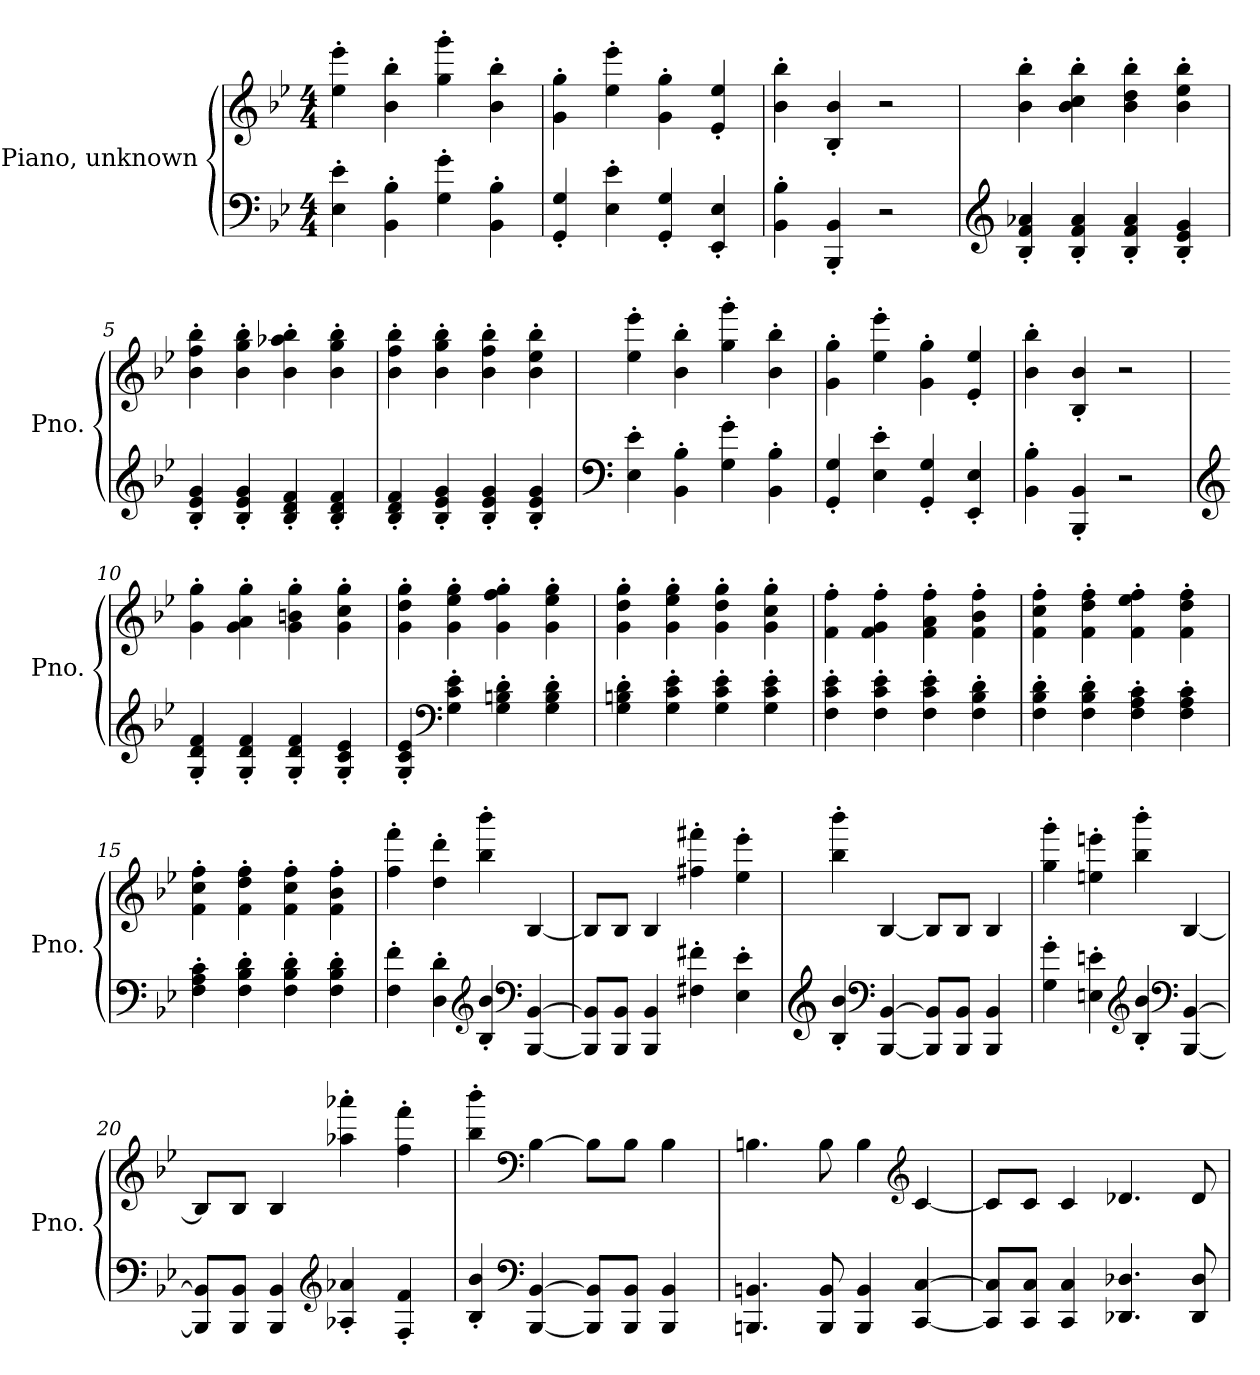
**kern	**kern
*part1	*part1
*staff2	*staff1
*I"Piano, unknown	*
*I'Pno.	*
*clefF4	*clefG2
*k[b-e-]	*k[b-e-]
*M4/4	*M4/4
*MM120	*MM120
=1	=1
4E-\' 4e-\'	4ee-\' 4eee-\'
4BB-\' 4B-\'	4b-\' 4bb-\'
4G\' 4g\'	4gg\' 4ggg\'
4BB-\' 4B-\'	4b-\' 4bb-\'
=2	=2
4GG/' 4G/'	4g\' 4gg\'
4E-\' 4e-\'	4ee-\' 4eee-\'
4GG/' 4G/'	4g\' 4gg\'
4EE-/' 4E-/'	4e-/' 4ee-/'
=3	=3
4BB-\' 4B-\'	4b-\' 4bb-\'
4BBB-/' 4BB-/'	4B-/' 4b-/'
2r	2r
=4	=4
*clefG2	*
4B-/' 4f/' 4a-X/'	4b-\' 4bb-\'
4B-/' 4f/' 4a-/'	4b-\' 4cc\' 4bb-\'
4B-/' 4f/' 4a-/'	4b-\' 4dd\' 4bb-\'
4B-/' 4e-/' 4g/'	4b-\' 4ee-\' 4bb-\'
=5	=5
4B-/' 4e-/' 4g/'	4b-\' 4ff\' 4bb-\'
4B-/' 4e-/' 4g/'	4b-\' 4gg\' 4bb-\'
4B-/' 4d/' 4f/'	4b-\' 4aa-X\' 4bb-\'
4B-/' 4d/' 4f/'	4b-\' 4gg\' 4bb-\'
=6	=6
4B-/' 4d/' 4f/'	4b-\' 4ff\' 4bb-\'
4B-/' 4e-/' 4g/'	4b-\' 4gg\' 4bb-\'
4B-/' 4e-/' 4g/'	4b-\' 4ff\' 4bb-\'
4B-/' 4e-/' 4g/'	4b-\' 4ee-\' 4bb-\'
!!LO:LB:g=z
=7	=7
*clefF4	*
4E-\' 4e-\'	4ee-\' 4eee-\'
4BB-\' 4B-\'	4b-\' 4bb-\'
4G\' 4g\'	4gg\' 4ggg\'
4BB-\' 4B-\'	4b-\' 4bb-\'
=8	=8
4GG/' 4G/'	4g\' 4gg\'
4E-\' 4e-\'	4ee-\' 4eee-\'
4GG/' 4G/'	4g\' 4gg\'
4EE-/' 4E-/'	4e-/' 4ee-/'
=9	=9
4BB-\' 4B-\'	4b-\' 4bb-\'
4BBB-/' 4BB-/'	4B-/' 4b-/'
2r	2r
=10	=10
*clefG2	*
4G/' 4d/' 4f/'	4g\' 4gg\'
4G/' 4d/' 4f/'	4g\' 4a\' 4gg\'
4G/' 4d/' 4f/'	4g\' 4bn\' 4gg\'
4G/' 4c/' 4e-/'	4g\' 4cc\' 4gg\'
=11	=11
4G/' 4c/' 4e-/'	4g\' 4dd\' 4gg\'
*clefF4	*
4G\' 4c\' 4e-\'	4g\' 4ee-\' 4gg\'
4G\' 4Bn\' 4d\'	4g\' 4ff\' 4gg\'
4G\' 4B\' 4d\'	4g\' 4ee-\' 4gg\'
=12	=12
4G\' 4Bn\' 4d\'	4g\' 4dd\' 4gg\'
4G\' 4c\' 4e-\'	4g\' 4ee-\' 4gg\'
4G\' 4c\' 4e-\'	4g\' 4dd\' 4gg\'
4G\' 4c\' 4e-\'	4g\' 4cc\' 4gg\'
=13	=13
4F\' 4c\' 4e-\'	4f\' 4ff\'
4F\' 4c\' 4e-\'	4f\' 4g\' 4ff\'
4F\' 4c\' 4e-\'	4f\' 4a\' 4ff\'
4F\' 4B-\' 4d\'	4f\' 4b-\' 4ff\'
!!LO:LB:g=z
=14	=14
4F\' 4B-\' 4d\'	4f\' 4cc\' 4ff\'
4F\' 4B-\' 4d\'	4f\' 4dd\' 4ff\'
4F\' 4A\' 4c\'	4f\' 4ee-\' 4ff\'
4F\' 4A\' 4c\'	4f\' 4dd\' 4ff\'
=15	=15
4F\' 4A\' 4c\'	4f\' 4cc\' 4ff\'
4F\' 4B-\' 4d\'	4f\' 4dd\' 4ff\'
4F\' 4B-\' 4d\'	4f\' 4cc\' 4ff\'
4F\' 4B-\' 4d\'	4f\' 4b-\' 4ff\'
=16	=16
4F\' 4f\'	4ff\' 4fff\'
4D\' 4d\'	4dd\' 4ddd\'
*clefG2	*
4B-/' 4b-/'	4bb-\' 4bbb-\'
*clefF4	*
[4BBB-/ [4BB-/	[4B-/
=17	=17
8BBB-/] 8BB-/]L	8B-/L]
8BBB-/ 8BB-/J	8B-/J
4BBB-/ 4BB-/	4B-/
4F#X\' 4f#X\'	4ff#X\' 4fff#X\'
4E-\' 4e-\'	4ee-\' 4eee-\'
=18	=18
*clefG2	*
4B-/' 4b-/'	4bb-\' 4bbb-\'
*clefF4	*
[4BBB-/ [4BB-/	[4B-/
8BBB-/] 8BB-/]L	8B-/L]
8BBB-/ 8BB-/J	8B-/J
4BBB-/ 4BB-/	4B-/
!!LO:LB:g=z
=19	=19
4G\' 4g\'	4gg\' 4ggg\'
4En\' 4en\'	4een\' 4eeen\'
*clefG2	*
4B-/' 4b-/'	4bb-\' 4bbb-\'
*clefF4	*
[4BBB-/ [4BB-/	[4B-/
=20	=20
8BBB-/] 8BB-/]L	8B-/L]
8BBB-/ 8BB-/J	8B-/J
4BBB-/ 4BB-/	4B-/
*clefG2	*
4A-X/' 4a-X/'	4aa-X\' 4aaa-X\'
4F/' 4f/'	4ff\' 4fff\'
=21	=21
4B-/' 4b-/'	4bb-\' 4bbb-\'
*clefF4	*clefF4
[4BBB-/ [4BB-/	[4B-\
8BBB-/] 8BB-/]L	8B-\L]
8BBB-/ 8BB-/J	8B-\J
4BBB-/ 4BB-/	4B-\
=22	=22
4.BBBn/ 4.BBn/	4.Bn\
8BBB/ 8BB/	8B\
4BBB/ 4BB/	4B\
*	*clefG2
[4CC/ [4C/	[4c/
!!LO:LB:g=z
=23	=23
8CC/] 8C/]L	8c/L]
8CC/ 8C/J	8c/J
4CC/ 4C/	4c/
4.DD-X/ 4.D-X/	4.d-X/
8DD-/ 8D-/	8d-/
=	=
*-	*-
